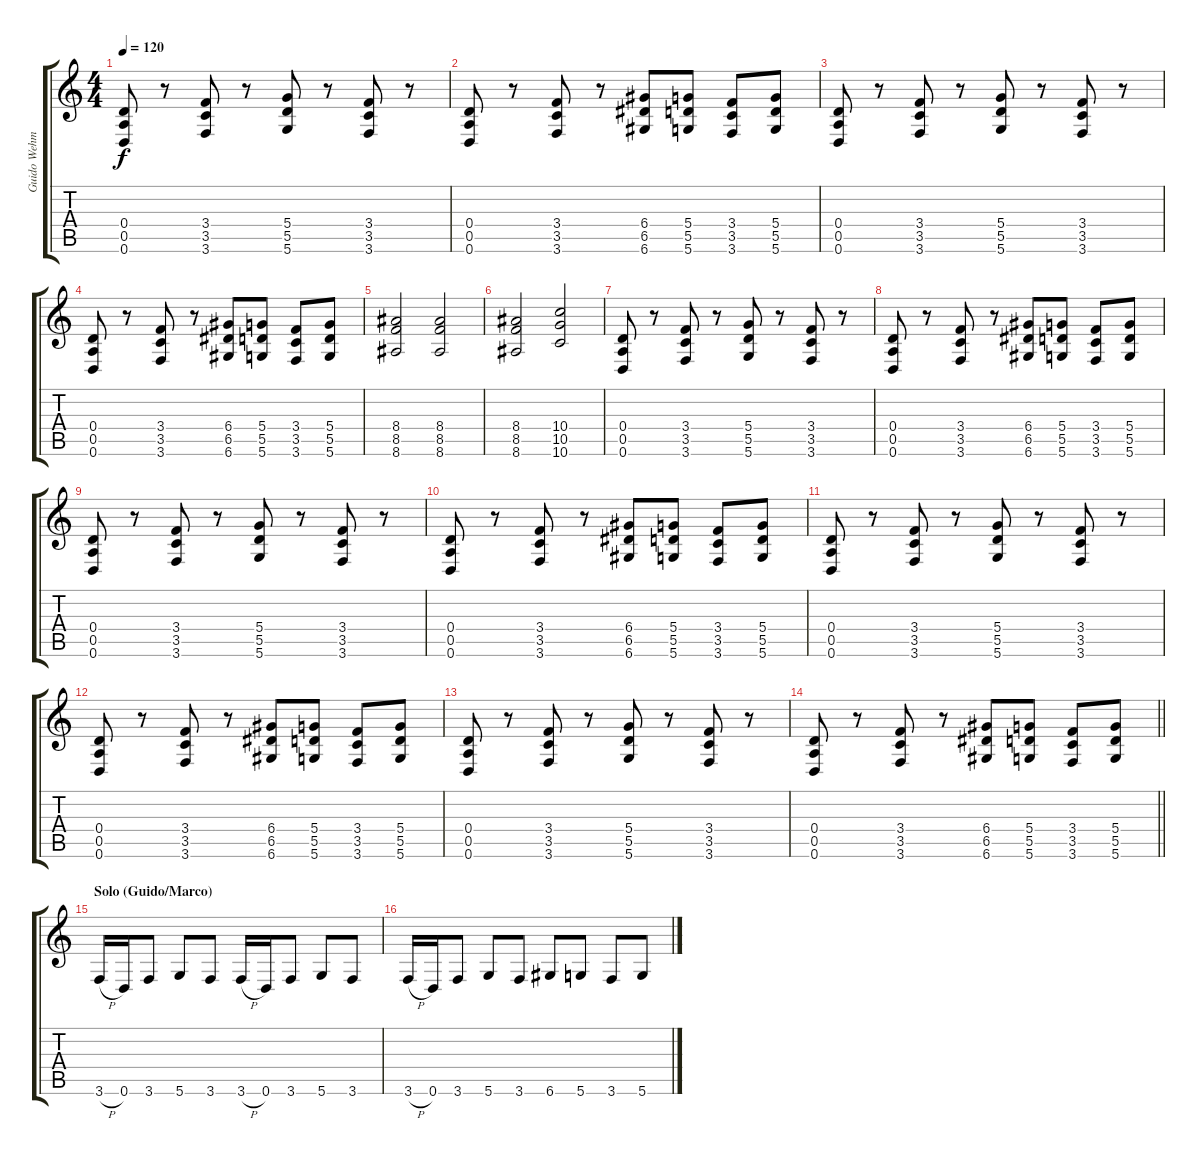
\track ("Guido Wehmeyer" "Guido Wehm") {instrument distortionguitar}
\staff {score tabs}
\tuning (E4 B3 G3 D3 A2 D2) {hide}
\ts (4 4)
\tempo 120
\clef g2
\ks c
(0.4 0.5 0.6).8{dy f} r.8 (3.4 3.5 3.6).8 r.8 (5.4 5.5 5.6).8 r.8 (3.4 3.5 3.6).8 r.8 |
(0.4 0.5 0.6).8 r.8 (3.4 3.5 3.6).8 r.8 (6.4 6.5 6.6).8 (5.4 5.5 5.6).8 (3.4 3.5 3.6).8 (5.4 5.5 5.6).8 |
(0.4 0.5 0.6).8 r.8 (3.4 3.5 3.6).8 r.8 (5.4 5.5 5.6).8 r.8 (3.4 3.5 3.6).8 r.8 |
(0.4 0.5 0.6).8 r.8 (3.4 3.5 3.6).8 r.8 (6.4 6.5 6.6).8 (5.4 5.5 5.6).8 (3.4 3.5 3.6).8 (5.4 5.5 5.6).8 |
(8.4 8.5 8.6).2 (8.4 8.5 8.6).2 |
(8.4 8.5 8.6).2 (10.4 10.5 10.6).2 |
(0.4 0.5 0.6).8 r.8 (3.4 3.5 3.6).8 r.8 (5.4 5.5 5.6).8 r.8 (3.4 3.5 3.6).8 r.8 |
(0.4 0.5 0.6).8 r.8 (3.4 3.5 3.6).8 r.8 (6.4 6.5 6.6).8 (5.4 5.5 5.6).8 (3.4 3.5 3.6).8 (5.4 5.5 5.6).8 |
(0.4 0.5 0.6).8 r.8 (3.4 3.5 3.6).8 r.8 (5.4 5.5 5.6).8 r.8 (3.4 3.5 3.6).8 r.8 |
(0.4 0.5 0.6).8 r.8 (3.4 3.5 3.6).8 r.8 (6.4 6.5 6.6).8 (5.4 5.5 5.6).8 (3.4 3.5 3.6).8 (5.4 5.5 5.6).8 |
(0.4 0.5 0.6).8 r.8 (3.4 3.5 3.6).8 r.8 (5.4 5.5 5.6).8 r.8 (3.4 3.5 3.6).8 r.8 |
(0.4 0.5 0.6).8 r.8 (3.4 3.5 3.6).8 r.8 (6.4 6.5 6.6).8 (5.4 5.5 5.6).8 (3.4 3.5 3.6).8 (5.4 5.5 5.6).8 |
(0.4 0.5 0.6).8 r.8 (3.4 3.5 3.6).8 r.8 (5.4 5.5 5.6).8 r.8 (3.4 3.5 3.6).8 r.8 |
\barLineRight lightlight
(0.4 0.5 0.6).8 r.8 (3.4 3.5 3.6).8 r.8 (6.4 6.5 6.6).8 (5.4 5.5 5.6).8 (3.4 3.5 3.6).8 (5.4 5.5 5.6).8 |
\section ("" "Solo (Guido/Marco)")
3.6{h}.16 0.6.16 3.6.8 5.6.8 3.6.8 3.6{h}.16 0.6.16 3.6.8 5.6.8 3.6.8 |
3.6{h}.16 0.6.16 3.6.8 5.6.8 3.6.8 6.6.8 5.6.8 3.6.8 5.6.8
